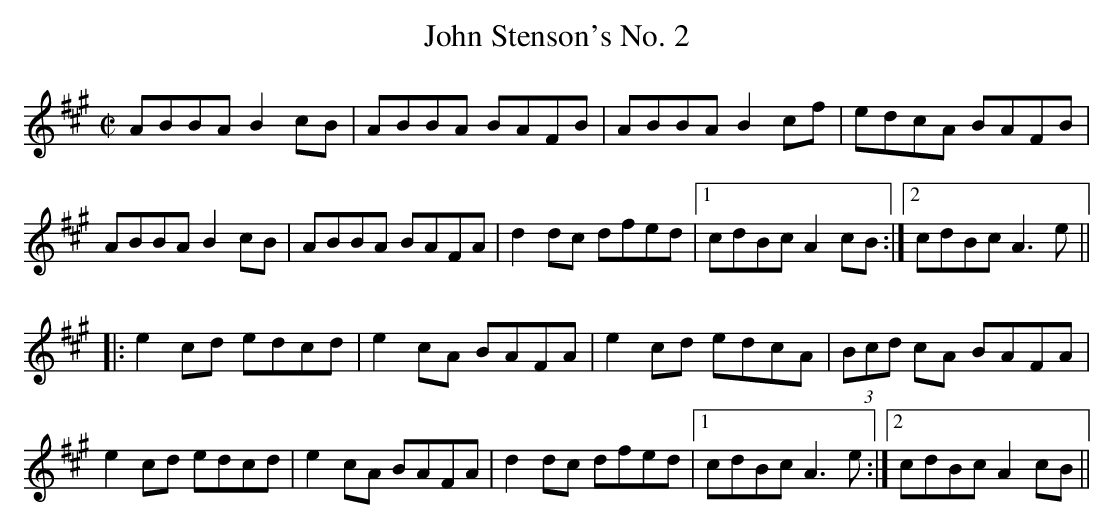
X:1
T:John Stenson's No. 2
M:C|
K:A
ABBA B2cB|ABBA BAFB|ABBA B2cf|edcA BAFB|
ABBA B2cB|ABBA BAFA|d2dc dfed|1 cdBc A2cB:|2 cdBc A3e||
|:e2cd edcd|e2cA BAFA|e2cd edcA|(3Bcd cA BAFA|
e2cd edcd|e2cA BAFA|d2dc dfed|1 cdBc A3e:|2 cdBc A2cB||
